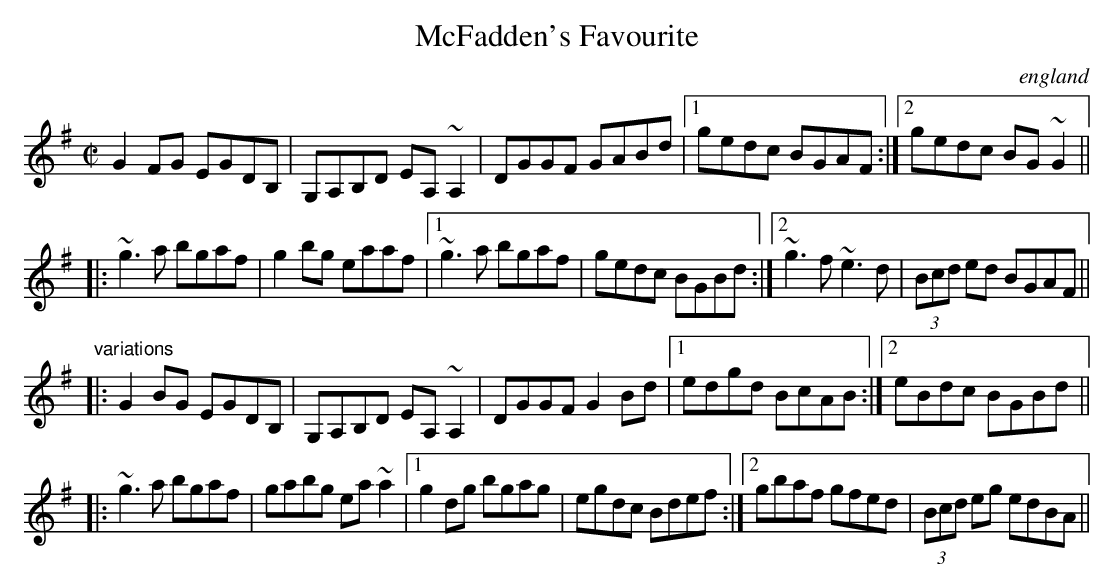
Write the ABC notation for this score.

X:1
T:McFadden's Favourite
O:england
M:C|
K:G
G2FG EGDB,|G,A,B,D EA,~A,2|DGGF GABd|1 gedc BGAF:|2 gedc BG~G2||
|:~g3a bgaf|g2bg eaaf|1 ~g3a bgaf|gedc BGBd:|2 ~g3f ~e3d|(3Bcd ed BGAF||
"variations"
|:G2BG EGDB,|G,A,B,D EA,~A,2|DGGF G2Bd|1 edgd BcAB:|2 eBdc BGBd||
|:~g3a bgaf|gabg ea~a2|1 g2dg bgag|egdc Bdef:|2 gbaf gfed|(3Bcd eg edBA||
